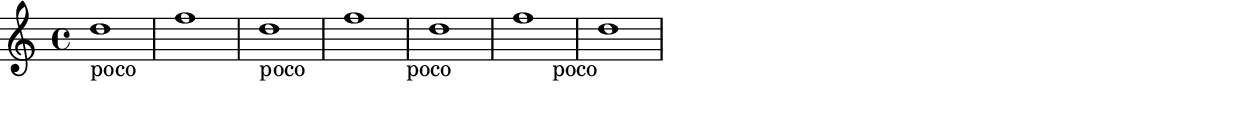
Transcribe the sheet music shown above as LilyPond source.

%% Generated by lilypond-book
%% Options: [exampleindent=10.16\mm,indent=0\mm,line-width=160\mm,paper-height=845.047\pt,paper-width=597.508\pt,papersize='(cons (* 597.508 pt) (* 845.047 pt)),quote]
\include "lilypond-book-preamble.ly"


% ****************************************************************
% Start cut-&-pastable-section
% ****************************************************************

#(ly:set-option 'eps-box-padding 3.000000)



\paper {
  #(set-paper-size '(cons (* 597.508 pt) (* 845.047 pt)))
  indent = 0\mm
  line-width = 160\mm
  % offset the left padding, also add 1mm as lilypond creates cropped
  % images with a little space on the right
  line-width = #(- line-width (* mm  3.000000) (* mm 1))
  line-width = 160\mm - 2.0 * 10.16\mm
  % offset the left padding, also add 1mm as lilypond creates cropped
  % images with a little space on the right
  line-width = #(- line-width (* mm  3.000000) (* mm 1))
}

\layout {
  
}




% ****************************************************************
% ly snippet:
% ****************************************************************
\sourcefileline 1206
\relative {
  d''1-\markup { poco }
  f
  d-\markup { \left-align poco }
  f
  d-\markup { \center-align { poco } }
  f
  d-\markup \right-align { poco }
}


% ****************************************************************
% end ly snippet
% ****************************************************************
